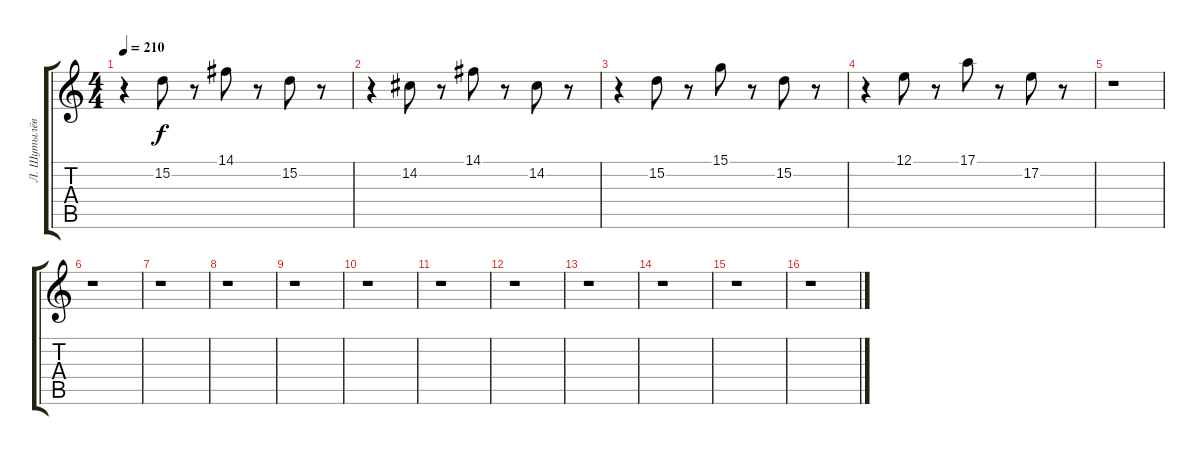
\track ("Л. Шутылёв" "Л. Шутылёв") {instrument musicbox}
\staff {score tabs}
\tuning (E4 B3 G3 D3 A2 E2) {hide}
\ts (4 4)
\tempo 210
\clef g2
\ks c
r.4{dy f} 15.2.8 r.8 14.1.8 r.8 15.2.8 r.8 |
r.4 14.2.8 r.8 14.1.8 r.8 14.2.8 r.8 |
r.4 15.2.8 r.8 15.1.8 r.8 15.2.8 r.8 |
r.4 12.1.8 r.8 17.1.8 r.8 17.2.8 r.8 |
r.1 |
r.1 |
r.1 |
r.1 |
r.1 |
r.1 |
r.1 |
r.1 |
r.1 |
r.1 |
r.1 |
r.1
